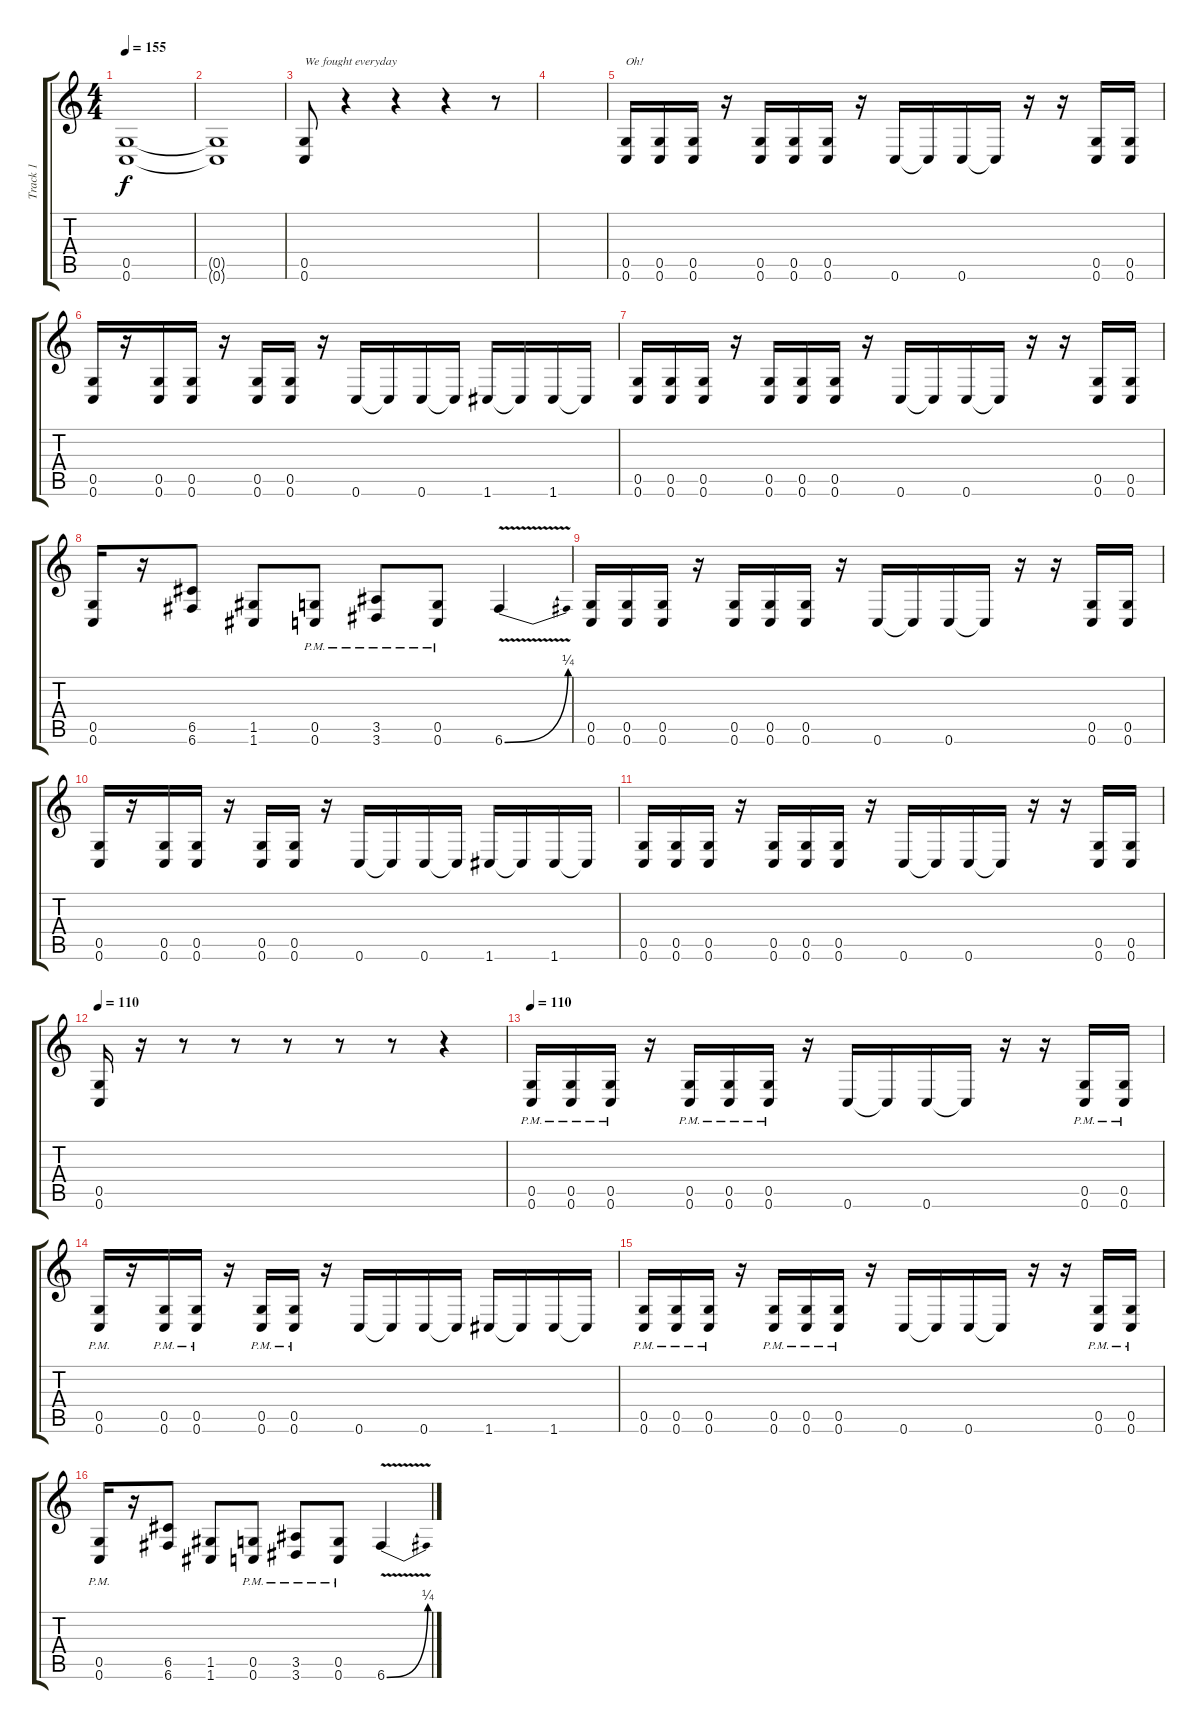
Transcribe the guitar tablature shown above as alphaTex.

\track ("Track 1" "Track 1") {instrument distortionguitar}
\staff {score tabs}
\tuning (D4 A3 F3 C3 G2 C2) {hide}
\ts (4 4)
\tempo 155
\clef g2
\ks c
(0.5 0.6).1{dy f} |
(0.5{t} 0.6{t}).1 |
(0.5 0.6).8{txt "We fought everyday"} r.4 r.4 r.4 r.8 |
|
(0.5 0.6).16{txt "Oh!"} (0.5 0.6).16 (0.5 0.6).16 r.16 (0.5 0.6).16 (0.5 0.6).16 (0.5 0.6).16 r.16 0.6.16 0.6{t}.16 0.6.16 0.6{t}.16 r.16 r.16 (0.5 0.6).16 (0.5 0.6).16 |
(0.5 0.6).16 r.16 (0.5 0.6).16 (0.5 0.6).16 r.16 (0.5 0.6).16 (0.5 0.6).16 r.16 0.6.16 0.6{t}.16 0.6.16 0.6{t}.16 1.6.16 1.6{t}.16 1.6.16 1.6{t}.16 |
(0.5 0.6).16 (0.5 0.6).16 (0.5 0.6).16 r.16 (0.5 0.6).16 (0.5 0.6).16 (0.5 0.6).16 r.16 0.6.16 0.6{t}.16 0.6.16 0.6{t}.16 r.16 r.16 (0.5 0.6).16 (0.5 0.6).16 |
(0.5 0.6).16 r.16 (6.5 6.6).8 (1.5 1.6).8 (0.5{pm} 0.6{pm}).8 (3.5{pm} 3.6{pm}).8 (0.5{pm} 0.6{pm}).8 6.6{be (bend 0 0 60 1) v}.4 |
(0.5 0.6).16 (0.5 0.6).16 (0.5 0.6).16 r.16 (0.5 0.6).16 (0.5 0.6).16 (0.5 0.6).16 r.16 0.6.16 0.6{t}.16 0.6.16 0.6{t}.16 r.16 r.16 (0.5 0.6).16 (0.5 0.6).16 |
(0.5 0.6).16 r.16 (0.5 0.6).16 (0.5 0.6).16 r.16 (0.5 0.6).16 (0.5 0.6).16 r.16 0.6.16 0.6{t}.16 0.6.16 0.6{t}.16 1.6.16 1.6{t}.16 1.6.16 1.6{t}.16 |
(0.5 0.6).16 (0.5 0.6).16 (0.5 0.6).16 r.16 (0.5 0.6).16 (0.5 0.6).16 (0.5 0.6).16 r.16 0.6.16 0.6{t}.16 0.6.16 0.6{t}.16 r.16 r.16 (0.5 0.6).16 (0.5 0.6).16 |
\tempo 110
(0.5 0.6).16 r.16 r.8 r.8 r.8 r.8 r.8 r.4 |
\tempo 110
(0.5{pm} 0.6{pm}).16 (0.5{pm} 0.6{pm}).16 (0.5{pm} 0.6{pm}).16 r.16 (0.5{pm} 0.6{pm}).16 (0.5{pm} 0.6{pm}).16 (0.5{pm} 0.6{pm}).16 r.16 0.6.16 0.6{t}.16 0.6.16 0.6{t}.16 r.16 r.16 (0.5{pm} 0.6{pm}).16 (0.5{pm} 0.6{pm}).16 |
(0.5{pm} 0.6{pm}).16 r.16 (0.5{pm} 0.6{pm}).16 (0.5{pm} 0.6{pm}).16 r.16 (0.5{pm} 0.6{pm}).16 (0.5{pm} 0.6{pm}).16 r.16 0.6.16 0.6{t}.16 0.6.16 0.6{t}.16 1.6.16 1.6{t}.16 1.6.16 1.6{t}.16 |
(0.5{pm} 0.6{pm}).16 (0.5{pm} 0.6{pm}).16 (0.5{pm} 0.6{pm}).16 r.16 (0.5{pm} 0.6{pm}).16 (0.5{pm} 0.6{pm}).16 (0.5{pm} 0.6{pm}).16 r.16 0.6.16 0.6{t}.16 0.6.16 0.6{t}.16 r.16 r.16 (0.5{pm} 0.6{pm}).16 (0.5{pm} 0.6{pm}).16 |
(0.5{pm} 0.6{pm}).16 r.16 (6.5 6.6).8 (1.5 1.6).8 (0.5{pm} 0.6{pm}).8 (3.5{pm} 3.6{pm}).8 (0.5{pm} 0.6{pm}).8 6.6{be (bend 0 0 60 1) v}.4
